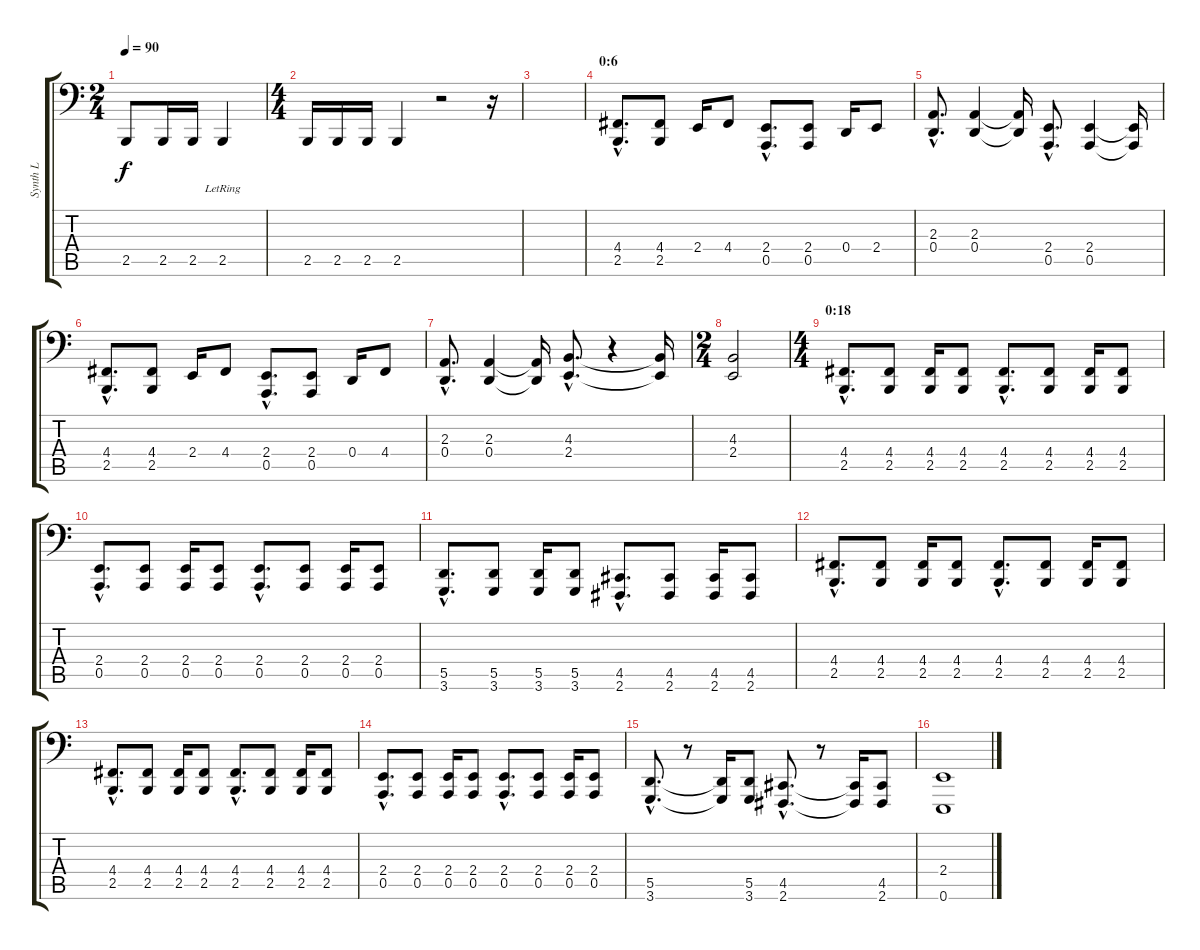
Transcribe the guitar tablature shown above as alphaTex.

\track ("Synth L" "Synth L") {instrument lead2sawtooth}
\staff {score tabs}
\tuning (E3 B2 G2 D2 A1 E1) {hide}
\ts (2 4)
\tempo 90
\clef f4
\ks c
2.5.8{dy f instrument lead2sawtooth} 2.5.16 2.5.16 2.5{lr}.4 |
\ts (4 4)
2.5.16 2.5.16 2.5.16 2.5.4 r.2 r.16 |
|
\section ("" "0:6")
(4.4{hac} 2.5{hac}).8{d} (4.4 2.5).8 2.4.16 4.4.8 (2.4{hac} 0.5{hac}).8{d} (2.4 0.5).8 0.4.16 2.4.8 |
(2.3{hac} 0.4{hac}).8{d} (2.3 0.4).4 (2.3{t} 0.4{t}).16 (2.4{hac} 0.5{hac}).8{d} (2.4 0.5).4 (2.4{t} 0.5{t}).16 |
(4.4{hac} 2.5{hac}).8{d} (4.4 2.5).8 2.4.16 4.4.8 (2.4{hac} 0.5{hac}).8{d} (2.4 0.5).8 0.4.16 4.4.8 |
(2.3{hac} 0.4{hac}).8{d} (2.3 0.4).4 (2.3{t} 0.4{t}).16 (4.3{hac} 2.4{hac}).8{d} r.4 (4.3{t} 2.4{t}).16 |
\ts (2 4)
(4.3 2.4).2 |
\ts (4 4)
\section ("" "0:18")
(4.4{hac} 2.5{hac}).8{d} (4.4 2.5).8 (4.4 2.5).16 (4.4 2.5).8 (4.4{hac} 2.5{hac}).8{d} (4.4 2.5).8 (4.4 2.5).16 (4.4 2.5).8 |
(2.4{hac} 0.5{hac}).8{d} (2.4 0.5).8 (2.4 0.5).16 (2.4 0.5).8 (2.4{hac} 0.5{hac}).8{d} (2.4 0.5).8 (2.4 0.5).16 (2.4 0.5).8 |
(5.5{hac} 3.6{hac}).8{d} (5.5 3.6).8 (5.5 3.6).16 (5.5 3.6).8 (4.5{hac} 2.6{hac}).8{d} (4.5 2.6).8 (4.5 2.6).16 (4.5 2.6).8 |
(4.4{hac} 2.5{hac}).8{d} (4.4 2.5).8 (4.4 2.5).16 (4.4 2.5).8 (4.4{hac} 2.5{hac}).8{d} (4.4 2.5).8 (4.4 2.5).16 (4.4 2.5).8 |
(4.4{hac} 2.5{hac}).8{d} (4.4 2.5).8 (4.4 2.5).16 (4.4 2.5).8 (4.4{hac} 2.5{hac}).8{d} (4.4 2.5).8 (4.4 2.5).16 (4.4 2.5).8 |
(2.4{hac} 0.5{hac}).8{d} (2.4 0.5).8 (2.4 0.5).16 (2.4 0.5).8 (2.4{hac} 0.5{hac}).8{d} (2.4 0.5).8 (2.4 0.5).16 (2.4 0.5).8 |
(5.5{hac} 3.6{hac}).8{d} r.8 (5.5{t} 3.6{t}).16 (5.5 3.6).8 (4.5{hac} 2.6{hac}).8{d} r.8 (4.5{t} 2.6{t}).16 (4.5 2.6).8 |
(2.4 0.6).1
